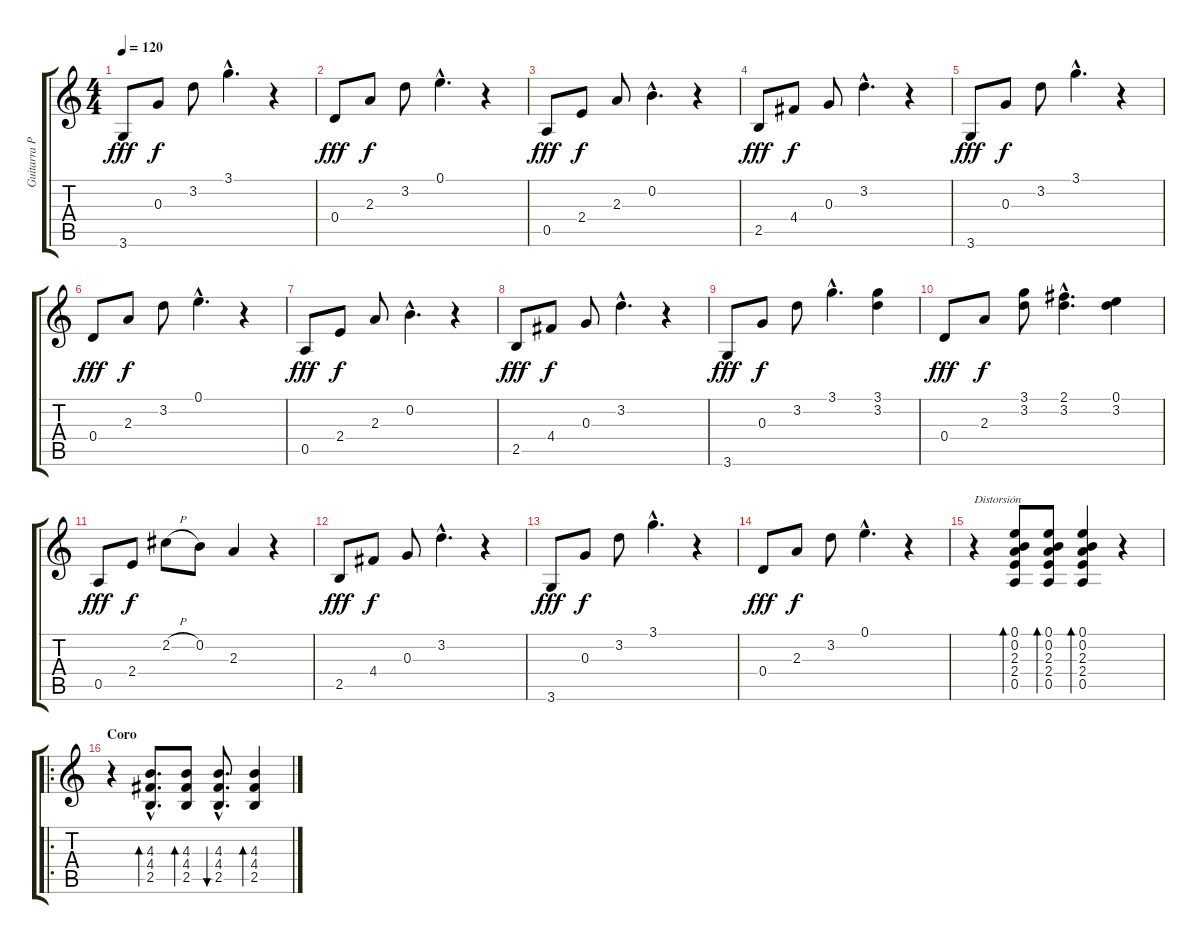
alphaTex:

\track ("Guitarra Primera" "Guitarra P") {instrument acousticguitarnylon}
\staff {score tabs}
\tuning (E4 B3 G3 D3 A2 E2) {hide}
\ts (4 4)
\tempo 120
\clef g2
\ks c
3.6.8{dy fff} 0.3.8{dy f} 3.2.8 3.1{hac}.4{d} r.4 |
0.4.8{dy fff} 2.3.8{dy f} 3.2.8 0.1{hac}.4{d} r.4 |
0.5.8{dy fff} 2.4.8{dy f} 2.3.8 0.2{hac}.4{d} r.4 |
2.5.8{dy fff} 4.4.8{dy f} 0.3.8 3.2{hac}.4{d} r.4 |
3.6.8{dy fff} 0.3.8{dy f} 3.2.8 3.1{hac}.4{d} r.4 |
0.4.8{dy fff} 2.3.8{dy f} 3.2.8 0.1{hac}.4{d} r.4 |
0.5.8{dy fff} 2.4.8{dy f} 2.3.8 0.2{hac}.4{d} r.4 |
2.5.8{dy fff} 4.4.8{dy f} 0.3.8 3.2{hac}.4{d} r.4 |
3.6.8{dy fff} 0.3.8{dy f} 3.2.8 3.1{hac}.4{d} (3.1 3.2).4 |
0.4.8{dy fff} 2.3.8{dy f} (3.1 3.2).8 (2.1{hac} 3.2{hac}).4{d} (0.1 3.2).4 |
0.5.8{dy fff} 2.4.8{dy f} 2.2{h}.8 0.2.8 2.3.4 r.4 |
2.5.8{dy fff} 4.4.8{dy f} 0.3.8 3.2{hac}.4{d} r.4 |
3.6.8{dy fff} 0.3.8{dy f} 3.2.8 3.1{hac}.4{d} r.4 |
0.4.8{dy fff} 2.3.8{dy f} 3.2.8 0.1{hac}.4{d} r.4 |
r.4{txt "Distorsión" volume 9 instrument distortionguitar} (0.1 0.2 2.3 2.4 0.5).8{bd 30} (0.1 0.2 2.3 2.4 0.5).8{bd 30} (0.1 0.2 2.3 2.4 0.5).4{bd 30} r.4 |
\ro
\section ("" "Coro")
r.4 (4.3{hac} 4.4{hac} 2.5{hac}).8{d bd 30} (4.3 4.4 2.5).8{bd 30} (4.3{hac} 4.4{hac} 2.5{hac}).8{d bu 30} (4.3 4.4 2.5).4{bd 30}
